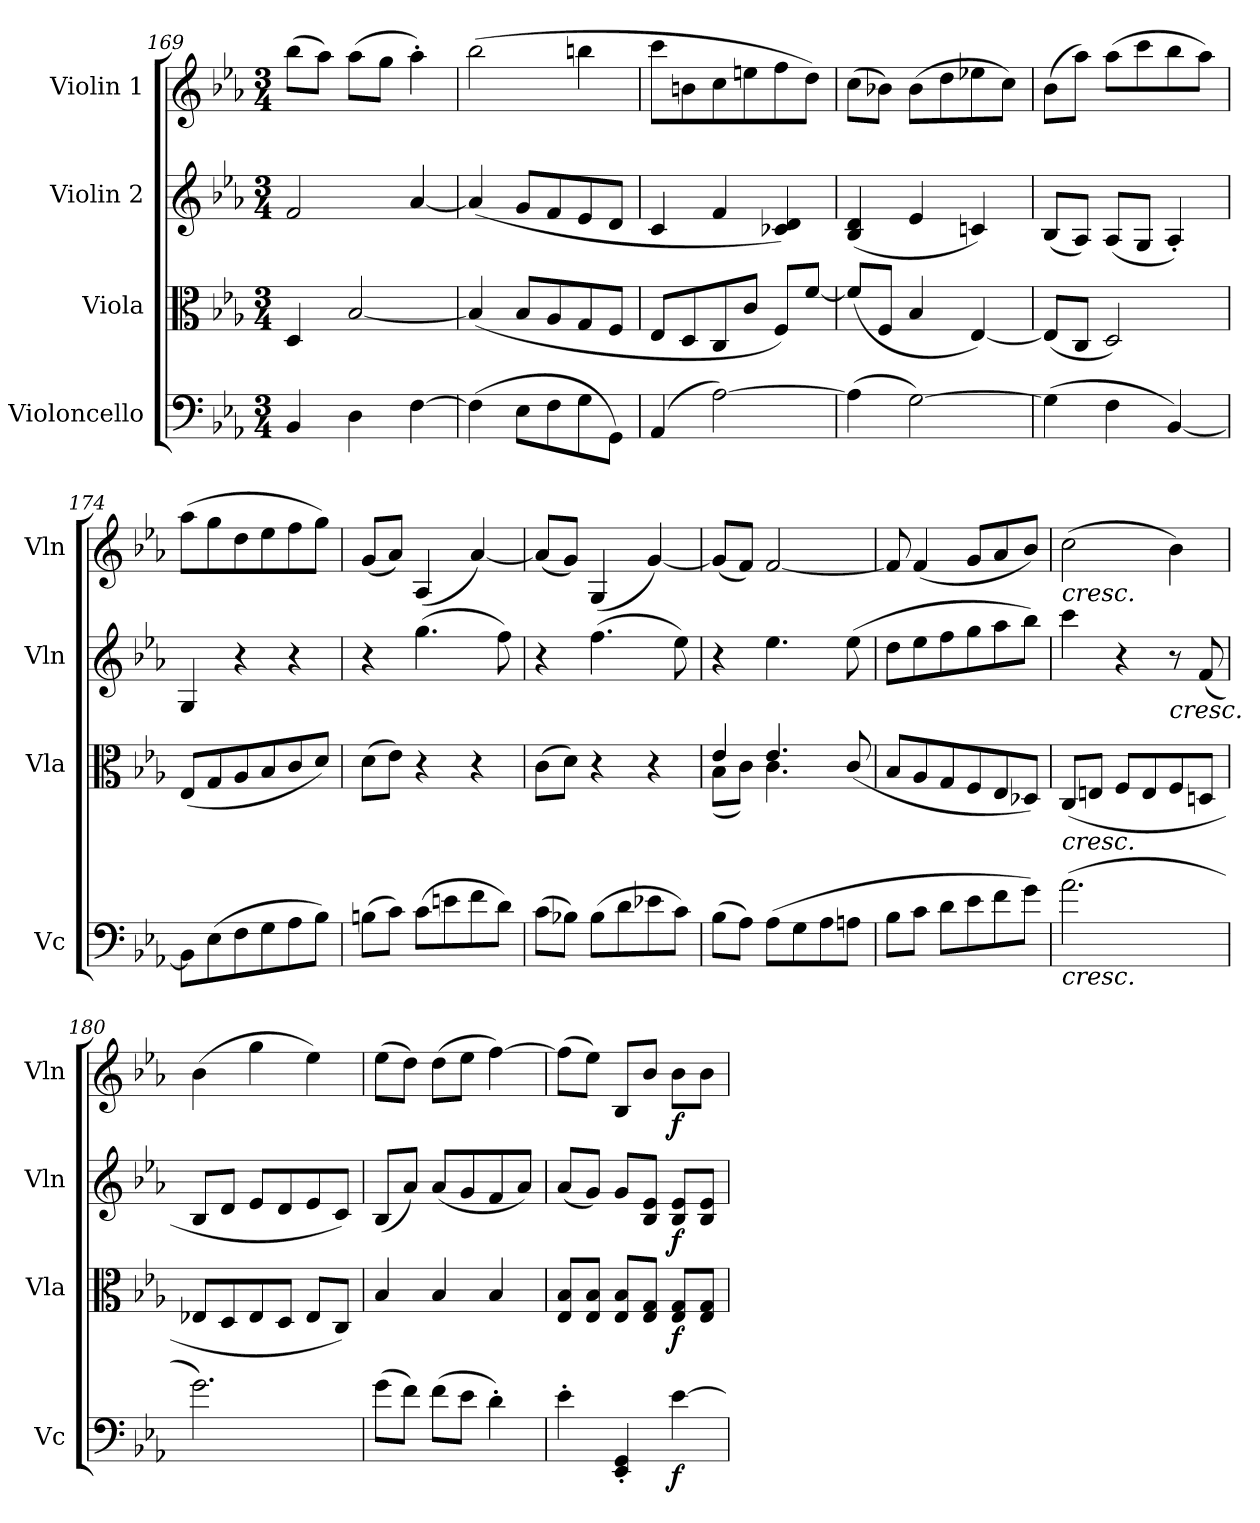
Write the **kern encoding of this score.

**kern	**dynam	**kern	**dynam	**kern	**dynam	**kern	**dynam
*part4	*part4	*part3	*part3	*part2	*part2	*part1	*part1
*staff4	*staff4	*staff3	*staff3	*staff2	*staff2	*staff1	*staff1
*I"Violoncello	*	*I"Viola	*	*I"Violin 2	*	*I"Violin 1	*
*I'Vc	*	*I'Vla	*	*I'Vln	*	*I'Vln	*
*clefF4	*	*clefC3	*	*clefG2	*	*clefG2	*
*k[b-e-a-]	*	*k[b-e-a-]	*	*k[b-e-a-]	*	*k[b-e-a-]	*
*M3/4	*	*M3/4	*	*M3/4	*	*M3/4	*
=169	=169	=169	=169	=169	=169	=169	=169
4BB-/	.	4D/	.	2f/	.	(8bb-\L	.
.	.	.	.	.	.	8aa-\J)	.
4D\	.	[2B-/	.	.	.	(8aa-\L	.
.	.	.	.	.	.	8gg\J	.
[4F\	.	.	.	[4a-/	.	4aa-'\)	.
!!LO:LB:g=z
=170	=170	=170	=170	=170	=170	=170	=170
(4F\]	.	(<4B-/]	.	(4a-/]	.	(2bb-\	.
8E-\L	.	8B-/L	.	8g/L	.	.	.
8F\	.	8A-/	.	8f/	.	.	.
8G\	.	8G/	.	8e-/	.	4bbn\	.
8GG\J)	.	8F/J	.	8d/J	.	.	.
=171	=171	=171	=171	=171	=171	=171	=171
(4AA-/	.	8E-/L	.	4c/	.	8ccc\L	.
.	.	8D/	.	.	.	8bn\	.
[2A-\)	.	8C/	.	4f/	.	8cc\	.
.	.	8c/J	.	.	.	8een\	.
.	.	8F/L)	.	4c-X/ 4d/)	.	8ff\	.
.	.	[8f/J	.	.	.	8dd\J)	.
=172	=172	=172	=172	=172	=172	=172	=172
(4A-\]	.	(8f/L]	.	(4B-/ 4d/	.	(8cc\L	.
.	.	8F/J	.	.	.	8b-X\J)	.
[2G\)	.	4B-/	.	4e-/	.	(8b-\L	.
.	.	.	.	.	.	8dd\	.
.	.	[4E-/)	.	4cn/)	.	8ee-X\	.
.	.	.	.	.	.	8cc\J)	.
=173	=173	=173	=173	=173	=173	=173	=173
(4G\]	.	(8E-/L]	.	(8B-/L	.	(8b-\L	.
.	.	8C/J	.	8A-/J)	.	8aa-\J)	.
4F\	.	2D/)	.	(8A-/L	.	(8aa-\L	.
.	.	.	.	8G/J	.	8ccc\	.
[4BB-/)	.	.	.	4A-'/)	.	8bb-\	.
.	.	.	.	.	.	8aa-\J)	.
=174	=174	=174	=174	=174	=174	=174	=174
8BB-\L]	.	(8E-/L	.	4G/	.	(8aa-\L	.
(8E-\	.	8G/	.	.	.	8gg\	.
8F\	.	8A-/	.	4r	.	8dd\	.
8G\	.	8B-/	.	.	.	8ee-\	.
8A-\	.	8c/	.	4r	.	8ff\	.
8B-\J)	.	8d/J)	.	.	.	8gg\J)	.
=175	=175	=175	=175	=175	=175	=175	=175
(8Bn\L	.	(8d\L	.	4r	.	(8g/L	.
8c\J)	.	8e-\J)	.	.	.	8a-/J)	.
(8c\L	.	4r	.	(4.gg\	.	(4A-/	.
8en\	.	.	.	.	.	.	.
8f\	.	4r	.	.	.	[4a-/)	.
8d\J)	.	.	.	8ff\)	.	.	.
=176	=176	=176	=176	=176	=176	=176	=176
(8c\L	.	(8c\L	.	4r	.	(8a-/L]	.
8B-X\J)	.	8d\J)	.	.	.	8g/J)	.
(8B-\L	.	4r	.	(4.ff\	.	(4G/	.
8d\	.	.	.	.	.	.	.
8e-X\	.	4r	.	.	.	[4g/)	.
8c\J)	.	.	.	8ee-\)	.	.	.
!!LO:LB:g=z
=177	=177	=177	=177	=177	=177	=177	=177
*	*	*^	*	*	*	*	*
(8B-\L	.	4e-/	(8B-\L	.	4r	.	(8g/L]	.
8A-\J)	.	.	8c\J)	.	.	.	8f/J)	.
(8A-\L	.	4.e-/	4.c\	.	4.ee-\	.	[2f/	.
8G\	.	.	.	.	.	.	.	.
8A-\	.	.	.	.	.	.	.	.
8An\J	.	(8c/	8ryy	.	(8ee-\	.	.	.
*	*	*v	*v	*	*	*	*	*
=178	=178	=178	=178	=178	=178	=178	=178
8B-\L	.	8B-/L	.	8dd\L	.	8f/]	.
8c\J	.	8A-/	.	8ee-\	.	(4f/	.
8d\L	.	8G/	.	8ff\	.	.	.
8e-\	.	8F/	.	8gg\	.	8g/L	.
8f\	.	8E-/	.	8aa-\	.	8a-/	.
8g\J)	.	8D-X/J)	.	8bb-\J)	.	8b-/J)	.
!!LO:LB:g=z
=179	=179	=179	=179	=179	=179	=179	=179
!	!	!	!	!	!	!LO:TX:b:i:t=cresc.	!
!	!	!LO:TX:b:i:t=cresc.	!	!	!	!	!
!LO:TX:b:i:t=cresc.	!	!	!	!	!	!	!
(2.a-\	.	(8C/L	.	4ccc\	.	(2cc\	.
.	.	8En/J	.	.	.	.	.
.	.	8F/L	.	4r	.	.	.
.	.	8E/	.	.	.	.	.
!	!	!	!	!LO:TX:b:i:t=cresc.	!	!	!
.	.	8F/	.	8r	.	4b-\)	.
.	.	8Dn/J	.	(8f/	.	.	.
=180	=180	=180	=180	=180	=180	=180	=180
2.g\)	.	8E-X/L	.	8B-/L	.	(4b-\	.
.	.	8D/	.	8d/J	.	.	.
.	.	8E-/	.	8e-/L	.	4gg\	.
.	.	8D/J	.	8d/	.	.	.
.	.	8E-/L	.	8e-/	.	4ee-\)	.
.	.	8C/J)	.	8c/J)	.	.	.
=181	=181	=181	=181	=181	=181	=181	=181
(8g\L	.	4B-/	.	(8B-/L	.	(8ee-\L	.
8f\J)	.	.	.	8a-/J)	.	8dd\J)	.
(8f\L	.	4B-/	.	(8a-/L	.	(8dd\L	.
8e-\J	.	.	.	8g/	.	8ee-\J	.
4d'\)	.	4B-/	.	8f/	.	[4ff\)	.
.	.	.	.	8a-/J)	.	.	.
=182	=182	=182	=182	=182	=182	=182	=182
4e-'\	.	8E-/ 8B-/L	.	(8a-/L	.	(8ff\L]	.
.	.	8E-/ 8B-/J	.	8g/J)	.	8ee-\J)	.
4EE-/' 4GG/'	.	8E-/ 8B-/L	.	8g/L	.	8B-/L	.
.	.	8E-/ 8G/J	.	8B-/ 8e-/J	.	8b-/J	.
!	!LO:DY:b	!	!LO:DY:b	!	!LO:DY:b	!	!LO:DY:b
[4e-\	f	8E-/ 8G/L	f	8B-/ 8e-/L	f	8b-\L	f
.	.	8E-/ 8G/J	.	8B-/ 8e-/J	.	8b-\J	.
=	=	=	=	=	=	=	=
*-	*-	*-	*-	*-	*-	*-	*-
